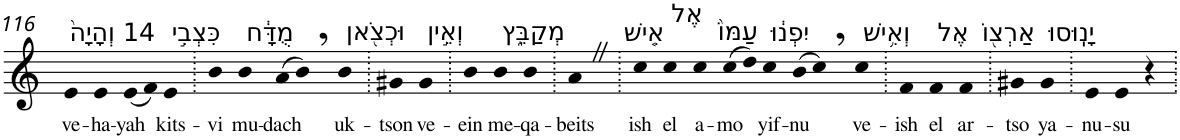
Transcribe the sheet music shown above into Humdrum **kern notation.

**kern	**text
*part1	*part1
*staff1	*staff1
*I"Piano	*
*I'Pno	*
!!LO:PB:g=z
*clefG2	*
*k[]	*
=116	=116
!LO:TX:a:t=14 וְהָיָה֙	!
!	!LO:LY:b
4e	ve-
!	!LO:LY:b
4e	-ha-
!	!LO:LY:b
(8e	-yah
8f)	.
!LO:TX:a:t=כִּצְבִ֣י	!
!	!LO:LY:b
4e	kits-
=117.	=117.
!	!LO:LY:b
4b	-vi
!LO:TX:a:t=מֻדָּ֔ח	!
!	!LO:LY:b
4b	mu-
!	!LO:LY:b
(8a	-dach
8b,)	.
!LO:TX:a:t=וּכְצֹ֖אן	!
!	!LO:LY:b
4b	uk-
=118.	=118.
!	!LO:LY:b
4g#X	-tson
!LO:TX:a:t=וְאֵ֣ין	!
!	!LO:LY:b
4g#	ve-
=119.	=119.
!	!LO:LY:b
4b	-ein
!LO:TX:a:t=מְקַבֵּ֑ץ	!
!	!LO:LY:b
4b	me-
!	!LO:LY:b
4b	-qa-
=120.	=120.
!	!LO:LY:b
4aZ	-beits
=121.	=121.
!LO:TX:a:t=אִ֤ישׁ	!
!	!LO:LY:b
4cc	ish
!LO:TX:a:t=אֶל	!
!	!LO:LY:b
4cc	el
!LO:TX:a:t=עַמּוֹ֙	!
!	!LO:LY:b
4cc	a-
!	!LO:LY:b
(8cc	-mo
8dd)	.
!LO:TX:a:t=יִפְנ֔וּ	!
!	!LO:LY:b
4cc	yif-
!	!LO:LY:b
(8b	-nu
8cc,)	.
!LO:TX:a:t=וְאִ֥ישׁ	!
!	!LO:LY:b
4cc	ve-
=122.	=122.
!	!LO:LY:b
4f	-ish
!LO:TX:a:t=אֶל	!
!	!LO:LY:b
4f	el
!LO:TX:a:t=אַרְצ֖וֹ	!
!	!LO:LY:b
4f	ar-
=123.	=123.
!	!LO:LY:b
4g#X	-tso
!LO:TX:a:t=יָנֽוּסוּ	!
!	!LO:LY:b
4g#	ya-
=124.	=124.
!	!LO:LY:b
4e	-nu-
!	!LO:LY:b
4e	-su
4r	.
=.	=.
*-	*-
